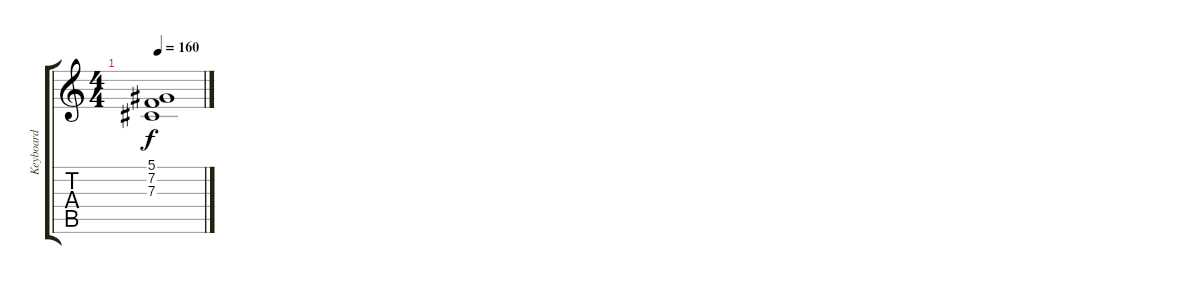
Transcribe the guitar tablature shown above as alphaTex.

\track ("Keyboard" "Keyboard") {instrument stringensemble1}
\staff {score tabs}
\tuning (Eb4 Bb3 Gb3 Db3 Ab2 Eb2) {hide}
\ts (4 4)
\tempo 160
\clef g2
\ks c
(5.1{t} 7.2{t} 7.3{t}).1{dy f}
